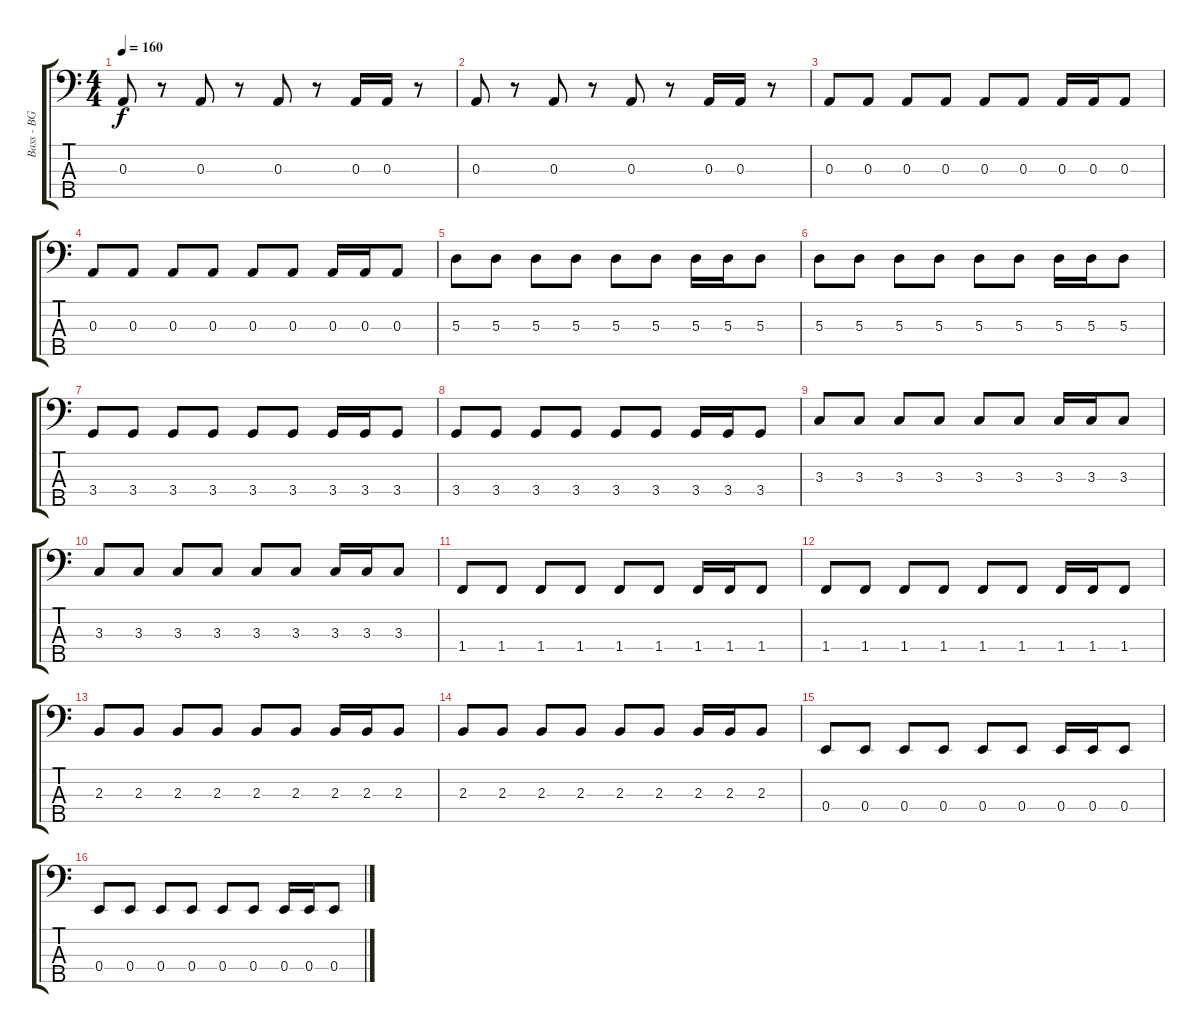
\track ("Bass - BG" "Bass - BG") {instrument acousticguitarnylon}
\staff {score tabs}
\tuning (G2 D2 A1 E1 B0) {hide}
\ts (4 4)
\tempo 160
\clef f4
\ks c
0.3.8{dy f} r.8 0.3.8 r.8 0.3.8 r.8 0.3.16 0.3.16 r.8 |
0.3.8 r.8 0.3.8 r.8 0.3.8 r.8 0.3.16 0.3.16 r.8 |
0.3.8 0.3.8 0.3.8 0.3.8 0.3.8 0.3.8 0.3.16 0.3.16 0.3.8 |
0.3.8 0.3.8 0.3.8 0.3.8 0.3.8 0.3.8 0.3.16 0.3.16 0.3.8 |
5.3.8 5.3.8 5.3.8 5.3.8 5.3.8 5.3.8 5.3.16 5.3.16 5.3.8 |
5.3.8 5.3.8 5.3.8 5.3.8 5.3.8 5.3.8 5.3.16 5.3.16 5.3.8 |
3.4.8 3.4.8 3.4.8 3.4.8 3.4.8 3.4.8 3.4.16 3.4.16 3.4.8 |
3.4.8 3.4.8 3.4.8 3.4.8 3.4.8 3.4.8 3.4.16 3.4.16 3.4.8 |
3.3.8 3.3.8 3.3.8 3.3.8 3.3.8 3.3.8 3.3.16 3.3.16 3.3.8 |
3.3.8 3.3.8 3.3.8 3.3.8 3.3.8 3.3.8 3.3.16 3.3.16 3.3.8 |
1.4.8 1.4.8 1.4.8 1.4.8 1.4.8 1.4.8 1.4.16 1.4.16 1.4.8 |
1.4.8 1.4.8 1.4.8 1.4.8 1.4.8 1.4.8 1.4.16 1.4.16 1.4.8 |
2.3.8 2.3.8 2.3.8 2.3.8 2.3.8 2.3.8 2.3.16 2.3.16 2.3.8 |
2.3.8 2.3.8 2.3.8 2.3.8 2.3.8 2.3.8 2.3.16 2.3.16 2.3.8 |
0.4.8 0.4.8 0.4.8 0.4.8 0.4.8 0.4.8 0.4.16 0.4.16 0.4.8 |
0.4.8 0.4.8 0.4.8 0.4.8 0.4.8 0.4.8 0.4.16 0.4.16 0.4.8
